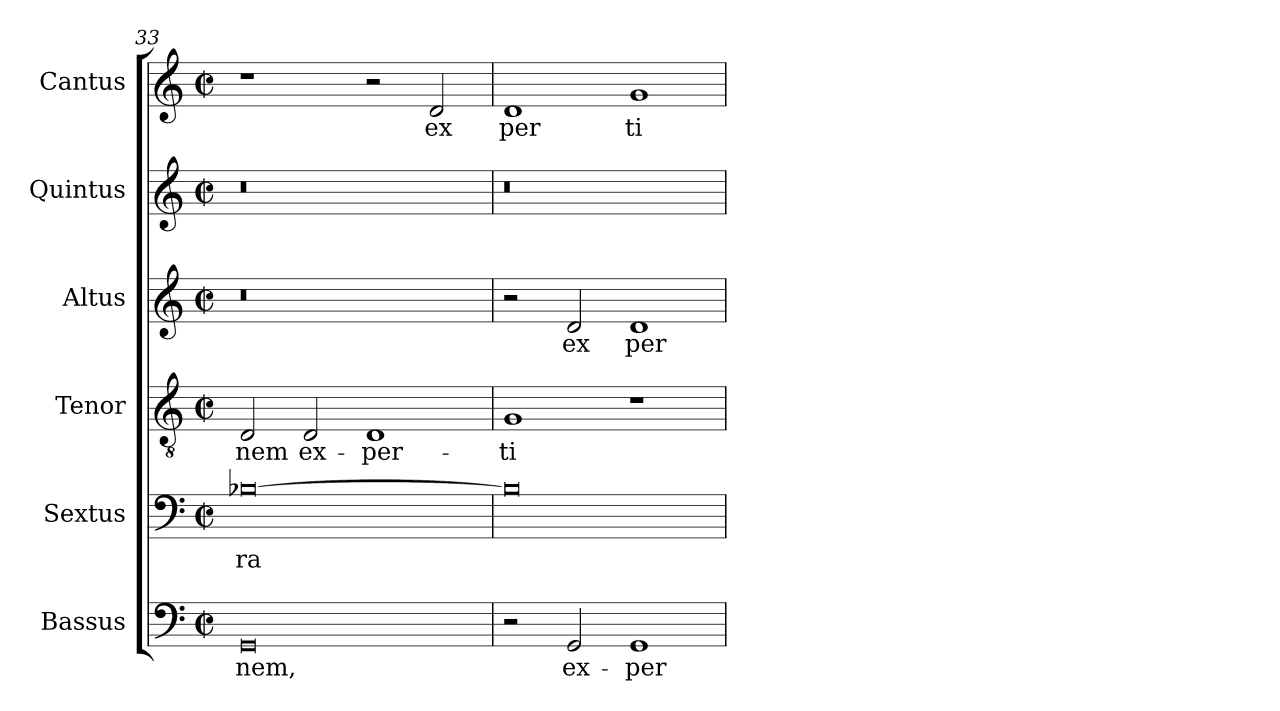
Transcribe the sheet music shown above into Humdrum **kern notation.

**kern	**text	**kern	**text	**kern	**text	**kern	**text	**kern	**kern	**text
*part6	*part6	*part5	*part5	*part4	*part4	*part3	*part3	*part2	*part1	*part1
*staff6	*staff6	*staff5	*staff5	*staff4	*staff4	*staff3	*staff3	*staff2	*staff1	*staff1
*I"Bassus	*	*I"Sextus	*	*I"Tenor	*	*I"Altus	*	*I"Quintus	*I"Cantus	*
*clefF4	*	*clefF4	*	*clefGv2	*	*clefG2	*	*clefG2	*clefG2	*
*k[]	*	*k[]	*	*k[]	*	*k[]	*	*k[]	*k[]	*
*C:	*	*C:	*	*C:	*	*C:	*	*C:	*C:	*
*M2/2	*	*M2/2	*	*M2/2	*	*M2/2	*	*M2/2	*M2/2	*
*met(c|)	*	*met(c|)	*	*met(c|)	*	*met(c|)	*	*met(c|)	*met(c|)	*
=33	=33	=33	=33	=33	=33	=33	=33	=33	=33	=33
!	!LO:LY:b:cj	!	!LO:LY:b:cj	!	!LO:LY:b:cj	!	!	!	!	!
0GG	-nem,	[>0B-	ra	2D/	-nem	0r	.	0r	1r	.
!	!	!	!	!	!LO:LY:b:cj	!	!	!	!	!
.	.	.	.	2D/	ex-	.	.	.	.	.
!	!	!	!	!	!LO:LY:b:cj	!	!	!	!	!
.	.	.	.	1D	-per-	.	.	.	2r	.
!	!	!	!	!	!	!	!	!	!	!LO:LY:b:cj
.	.	.	.	.	.	.	.	.	2d/	ex
=34	=34	=34	=34	=34	=34	=34	=34	=34	=34	=34
!	!	!	!LO:LY:b:cj	!	!LO:LY:b:cj	!	!	!	!	!LO:LY:b:cj
2r	.	0B-]	.	1G	-ti	2r	.	0r	1d	per
!	!LO:LY:b:cj	!	!	!	!	!	!LO:LY:b:cj	!	!	!
2GG/	ex-	.	.	.	.	2d/	ex	.	.	.
!	!LO:LY:b:cj	!	!	!	!	!	!LO:LY:b:cj	!	!	!LO:LY:b:cj
1GG	-per-	.	.	1r	.	1d	per	.	1g	ti
=	=	=	=	=	=	=	=	=	=	=
*-	*-	*-	*-	*-	*-	*-	*-	*-	*-	*-
